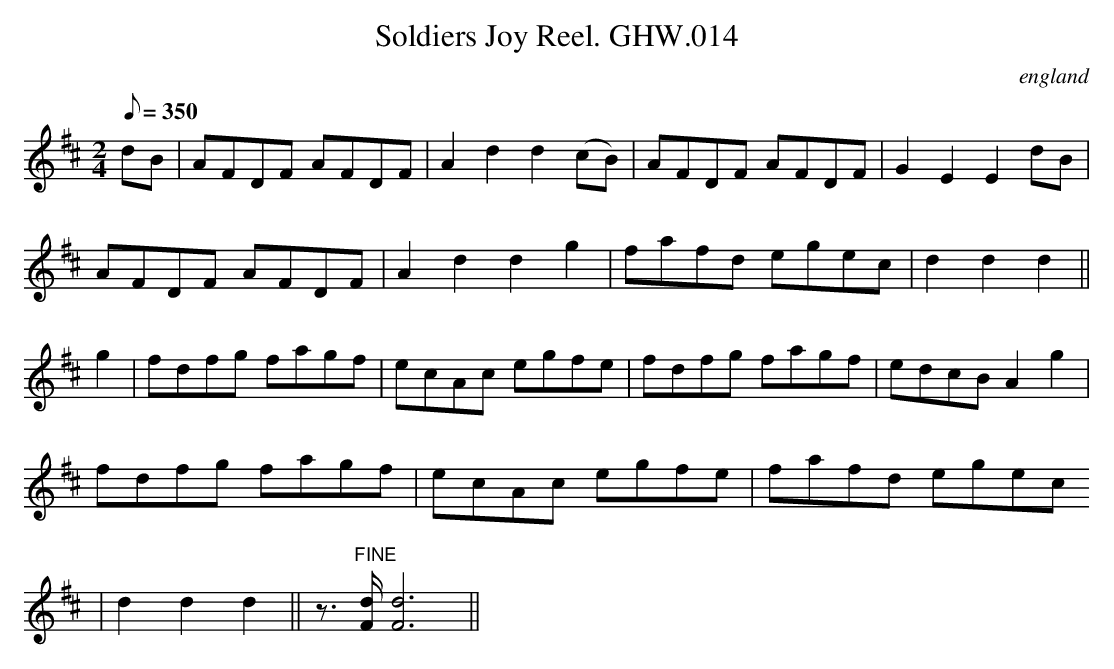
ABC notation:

X:1
T:Soldiers Joy Reel. GHW.014
O:england
M:2/4
L:1/8
Q:350
K:D
dB|AFDF AFDF|A2d2d2(cB)|AFDF AFDF|G2E2E2 dB|
AFDF AFDF|A2d2d2g2|fafd egec|d2d2d2||
g2|fdfg fagf|ecAc egfe|fdfg fagf|edcB A2g2|
fdfg fagf|ecAc egfe|fafd egec
|d2d2d2||z3/ "FINE"[d/F/] [d6F6]||
